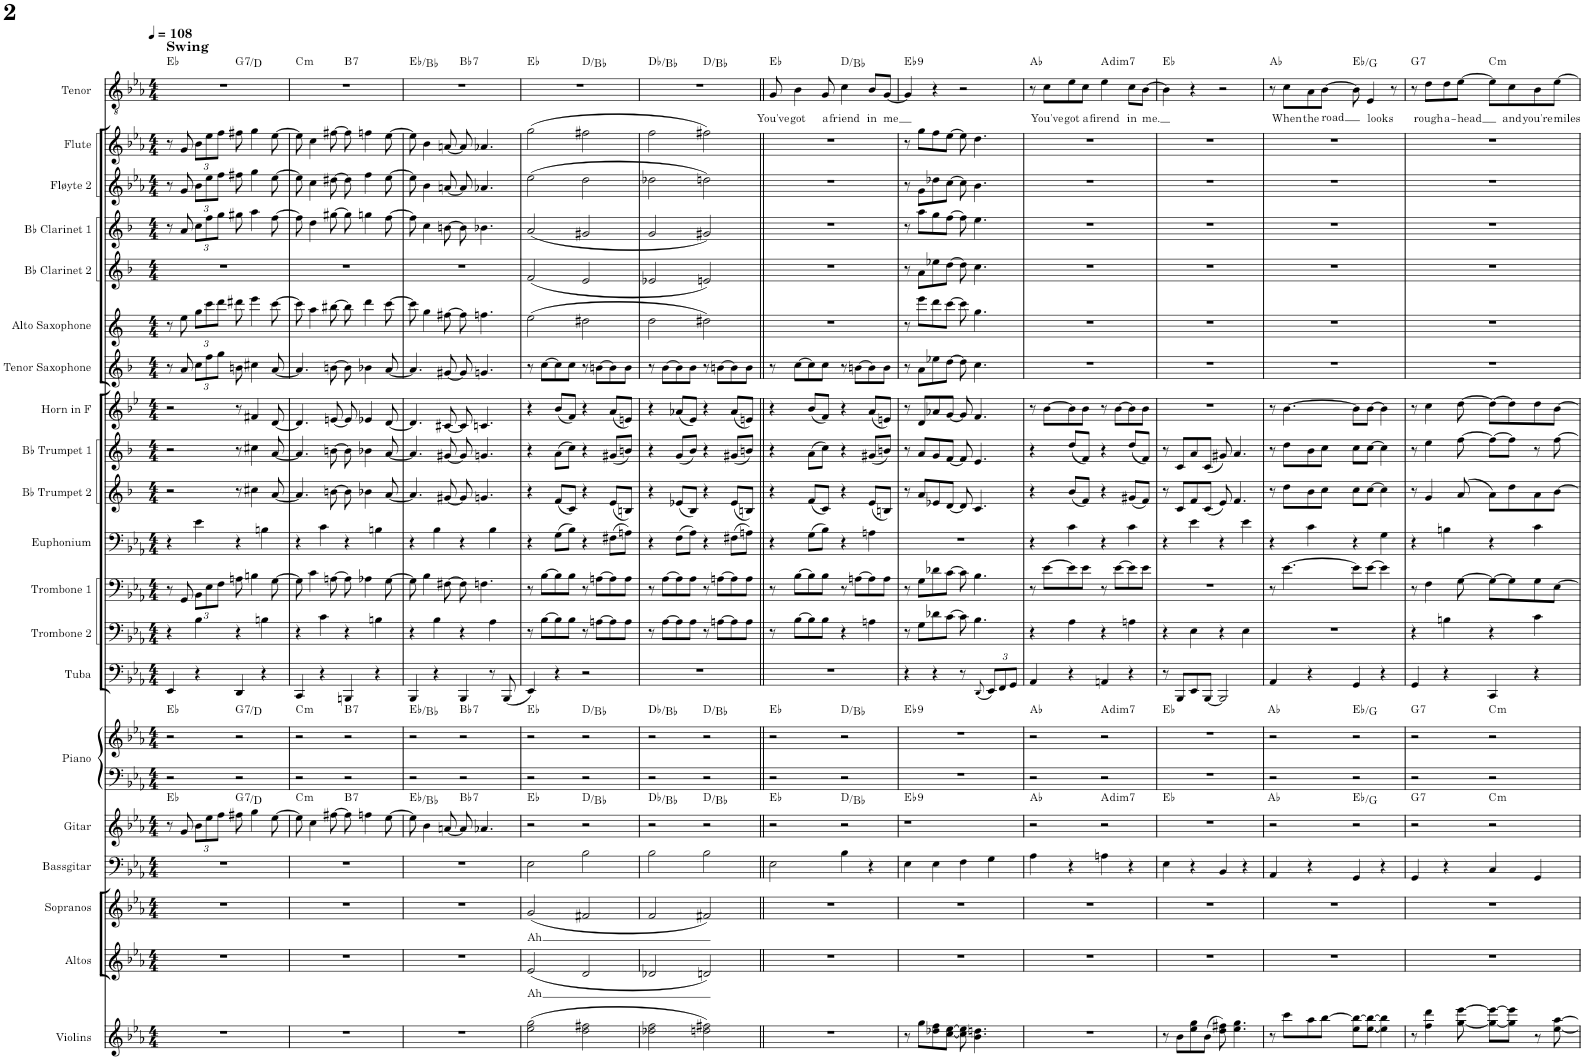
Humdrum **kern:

**kern	**kern	**text	**kern	**text	**kern	**kern	**harte	**kern	**kern	**harte	**kern	**kern	**kern	**kern	**kern	**kern	**kern	**kern	**kern	**kern	**kern	**kern	**kern	**kern	**text	**harte
*part20	*part19	*part19	*part18	*part18	*part17	*part16	*part16	*part15	*part15	*part15	*part14	*part13	*part12	*part11	*part10	*part9	*part8	*part7	*part6	*part5	*part4	*part3	*part2	*part1	*part1	*part1
*staff21	*staff20	*staff20	*staff19	*staff19	*staff18	*staff17	*	*staff16	*staff15	*	*staff14	*staff13	*staff12	*staff11	*staff10	*staff9	*staff8	*staff7	*staff6	*staff5	*staff4	*staff3	*staff2	*staff1	*staff1	*
*I"Violins	*I"Altos	*	*I"Sopranos	*	*I"Bassgitar	*I"Gitar	*	*I"Piano	*	*	*I"Tuba	*I"Trombone 2	*I"Trombone 1	*I"Euphonium	*I"Bb Trumpet 2	*I"Bb Trumpet 1	*I"Horn in F	*I"Tenor Saxophone	*I"Alto Saxophone	*I"Bb Clarinet 2	*I"Bb Clarinet 1	*I"Fløyte 2	*I"Flute	*I"Tenor	*	*
*I'Vls	*I'A.	*	*I'S.	*	*I'B.git.	*I'Git.	*	*I'Pno.	*	*	*I'Tba.	*I'Tbn. 2	*I'Tbn. 1	*I'Euph.	*I'Bb Tpt. 2	*I'Bb Tpt. 1	*	*I'T. Sax.	*I'A. Sax.	*I'Bb Cl. 2	*I'Bb Cl. 1	*I'Fl. 2	*I'Fl.	*I'T.	*	*
*clefG2	*clefG2	*	*clefG2	*	*clefF4	*clefG2	*	*clefF4	*clefG2	*	*clefF4	*clefF4	*clefF4	*clefF4	*clefG2	*clefG2	*clefG2	*clefG2	*clefG2	*clefG2	*clefG2	*clefG2	*clefG2	*clefGv2	*	*
*	*	*	*	*	*Trd7c12	*Trd7c12	*	*	*	*	*	*	*	*	*Trd1c2	*Trd1c2	*Trd4c7	*Trd8c14	*Trd5c9	*Trd1c2	*Trd1c2	*	*	*	*	*
*k[b-e-a-]	*k[b-e-a-]	*	*k[b-e-a-]	*	*k[b-e-a-]	*k[b-e-a-]	*	*k[b-e-a-]	*k[b-e-a-]	*	*k[b-e-a-]	*k[b-e-a-]	*k[b-e-a-]	*k[b-e-a-]	*k[b-]	*k[b-]	*k[b-e-]	*k[b-]	*k[]	*k[b-]	*k[b-]	*k[b-e-a-]	*k[b-e-a-]	*k[b-e-a-]	*	*
*M4/4	*M4/4	*	*M4/4	*	*M4/4	*M4/4	*	*M4/4	*M4/4	*	*M4/4	*M4/4	*M4/4	*M4/4	*M4/4	*M4/4	*M4/4	*M4/4	*M4/4	*M4/4	*M4/4	*M4/4	*M4/4	*M4/4	*	*
*MM108	*MM108	*	*MM108	*	*MM108	*MM108	*	*MM108	*MM108	*	*MM108	*MM108	*MM108	*MM108	*MM108	*MM108	*MM108	*MM108	*MM108	*MM108	*MM108	*MM108	*MM108	*MM108	*	*
=1	=1	=1	=1	=1	=1	=1	=1	=1	=1	=1	=1	=1	=1	=1	=1	=1	=1	=1	=1	=1	=1	=1	=1	=1	=1	=1
!	!	!	!	!	!	!	!	!	!	!	!	!	!	!	!	!	!	!	!	!	!	!	!	!LO:TX:a:B:t=Swing	!	!
*	*	*	*	*	*	*	*	*	*	*	*	*	*	*	*	*	*	*	*	*	*	*	*	*^	*	*
1r	1r	.	1r	.	1r	8r	Eb:maj	2r	2r	Eb:maj	4EE-/	4r	8r	4r	2r	2r	2r	8r	8r	1r	8r	8r	8r	1r	2ryy	.	Eb:maj
.	.	.	.	.	.	8g/	.	.	.	.	.	.	8GG/	.	.	.	.	8a/	8ee\	.	8a/	8g/	8g/	.	.	.	.
*	*	*	*	*	*	*Xbrackettup	*	*	*	*	*	*	*Xbrackettup	*	*	*	*	*Xbrackettup	*Xbrackettup	*	*Xbrackettup	*Xbrackettup	*Xbrackettup	*	*	*	*
.	.	.	.	.	.	12b-\L	.	.	.	.	4r	4B-\	12BB-\L	4e-\	.	.	.	12cc\L	12gg\L	.	12cc\L	12b-\L	12b-\L	.	.	.	.
.	.	.	.	.	.	12ee-\	.	.	.	.	.	.	12E-\	.	.	.	.	12ff\	12ccc\	.	12ff\	12ee-\	12ee-\	.	.	.	.
.	.	.	.	.	.	12ff\J	.	.	.	.	.	.	12F\J	.	.	.	.	12gg\J	12ddd\J	.	12gg\J	12ff\J	12ff\J	.	.	.	.
!	!	!	!	!	!	!	!LO:H:kt=7	!	!	!LO:H:kt=7	!	!	!	!	!	!	!	!	!	!	!	!	!	!	!	!	!LO:H:kt=7
.	.	.	.	.	.	8ff#X\	G:7/5	2r	2r	G:7/5	4DD/	4r	8An\	4r	8r	8r	8r	8bn\	8ddd#X\	.	8gg#X\	8ff#X\	8ff#X\	.	2ryy	.	G:7/5
.	.	.	.	.	.	4gg\	.	.	.	.	.	.	4Bn\	.	4cc#X\	4cc#X\	4f#X/	4cc#X\	4eee\	.	4aa\	4gg\	4gg\	.	.	.	.
.	.	.	.	.	.	.	.	.	.	.	4r	4Bn\	.	4Bn\	.	.	.	.	.	.	.	.	.	.	.	.	.
.	.	.	.	.	.	[8ee-\	.	.	.	.	.	.	[8G\	.	[8a/	[8a/	[8d/	[8a/	[8ccc\	.	[8ff\	[8ee-\	[8ee-\	.	.	.	.
=2	=2	=2	=2	=2	=2	=2	=2	=2	=2	=2	=2	=2	=2	=2	=2	=2	=2	=2	=2	=2	=2	=2	=2	=2	=2	=2	=2
!	!	!	!	!	!	!	!LO:H:kt=m	!	!	!LO:H:kt=m	!	!	!	!	!	!	!	!	!	!	!	!	!	!	!	!	!LO:H:kt=m
1r	1r	.	1r	.	1r	8ee-\]	C:min	2r	2r	C:min	4CC/	4r	8G\]	4r	4.a/]	4.a/]	4.d/]	4.a/]	8ccc\]	1r	8ff\]	8ee-\]	8ee-\]	1r	2ryy	.	C:min
.	.	.	.	.	.	4cc\	.	.	.	.	.	.	4c\	.	.	.	.	.	4aa\	.	4dd\	4cc\	4cc\	.	.	.	.
.	.	.	.	.	.	.	.	.	.	.	4r	4c\	.	4c\	.	.	.	.	.	.	.	.	.	.	.	.	.
.	.	.	.	.	.	[8ff#X\	.	.	.	.	.	.	[8An\	.	[8bn\	[8bn\	[8en/	[8bn\	[8bb#X\	.	[8gg#X\	[8dd#X\	[8ff#X\	.	.	.	.
!	!	!	!	!	!	!	!LO:H:kt=7	!	!	!LO:H:kt=7	!	!	!	!	!	!	!	!	!	!	!	!	!	!	!	!	!LO:H:kt=7
.	.	.	.	.	.	8ff#\]	B:7	2r	2r	B:7	4BBBn/	4r	8A\]	4r	8b\]	8b\]	8e/]	8b\]	8bb#\]	.	8gg#\]	8dd#\]	8ff#\]	.	2ryy	.	B:7
.	.	.	.	.	.	4ffn\	.	.	.	.	.	.	4A-X\	.	4b-X\	4b-X\	4e-X/	4b-X\	4ddd\	.	4ggn\	4ff\	4ffn\	.	.	.	.
.	.	.	.	.	.	.	.	.	.	.	4r	4Bn\	.	4Bn\	.	.	.	.	.	.	.	.	.	.	.	.	.
.	.	.	.	.	.	[8ee-\	.	.	.	.	.	.	[8G\	.	[8a/	[8a/	[8d/	[8a/	[8ccc\	.	[8ff\	[8ee-\	[8ee-\	.	.	.	.
=3	=3	=3	=3	=3	=3	=3	=3	=3	=3	=3	=3	=3	=3	=3	=3	=3	=3	=3	=3	=3	=3	=3	=3	=3	=3	=3	=3
1r	1r	.	1r	.	1r	8ee-\]	Eb:maj/5	2r	2r	Eb:maj/5	4BBB-/	4r	8G\]	4r	4.a/]	4.a/]	4.d/]	4.a/]	8ccc\]	1r	8ff\]	8ee-\]	8ee-\]	1r	2ryy	.	Eb:maj/5
.	.	.	.	.	.	4b-\	.	.	.	.	.	.	4B-\	.	.	.	.	.	4gg\	.	4cc\	4b-\	4b-\	.	.	.	.
.	.	.	.	.	.	.	.	.	.	.	4r	4B-\	.	4B-\	.	.	.	.	.	.	.	.	.	.	.	.	.
.	.	.	.	.	.	[8an/	.	.	.	.	.	.	[8F#X\	.	[8g#X/	[8g#X/	[8c#X/	[8g#X/	[8ff#X\	.	[8bn\	[8an/	[8an/	.	.	.	.
!	!	!	!	!	!	!	!LO:H:kt=7	!	!	!LO:H:kt=7	!	!	!	!	!	!	!	!	!	!	!	!	!	!	!	!	!LO:H:kt=7
.	.	.	.	.	.	8a/]	Bb:7	2r	2r	Bb:7	4BBB-/	4r	8F#\]	4r	8g#/]	8g#/]	8c#/]	8g#/]	8ff#\]	.	8b\]	8a/]	8a/]	.	2ryy	.	Bb:7
.	.	.	.	.	.	4.a-X/	.	.	.	.	.	.	4.Fn\	.	4.gn/	4.gn/	4.cn/	4.gn/	4.ffn\	.	4.b-X\	4.a-X/	4.a-X/	.	.	.	.
.	.	.	.	.	.	.	.	.	.	.	8r	4A-\	.	4B-\	.	.	.	.	.	.	.	.	.	.	.	.	.
.	.	.	.	.	.	.	.	.	.	.	(8BBB-/	.	.	.	.	.	.	.	.	.	.	.	.	.	.	.	.
=4	=4	=4	=4	=4	=4	=4	=4	=4	=4	=4	=4	=4	=4	=4	=4	=4	=4	=4	=4	=4	=4	=4	=4	=4	=4	=4	=4
!	!	!LO:LY:b	!	!LO:LY:b	!	!	!	!	!	!	!	!	!	!	!	!	!	!	!	!	!	!	!	!	!	!	!
(2ee-\ 2gg\	(2e-/	Ah	(2g/	Ah	2E-\	2r	Eb:maj	2r	2r	Eb:maj	4EE-/)	8r	8r	4r	4r	4r	4r	8r	(2ee\	(2f/	(2a/	(2ee-\	(2gg\	1r	2ryy	.	Eb:maj
.	.	.	.	.	.	.	.	.	.	.	.	[8B-\L	[8B-\L	.	.	.	.	[8cc\L	.	.	.	.	.	.	.	.	.
.	.	.	.	.	.	.	.	.	.	.	4r	8B-\]	8B-\]	(8G\L	(8f/L	(8a\L	(8b-/L	8cc\]	.	.	.	.	.	.	.	.	.
.	.	.	.	.	.	.	.	.	.	.	.	8B-\J	8B-\J	8B-\J)	8c/J)	8cc\J)	8f/J)	8cc\J	.	.	.	.	.	.	.	.	.
2dd\ 2ff#X\	2d/	.	2f#X/	.	2B-\	2r	D:maj/b6	2r	2r	D:maj/b6	2r	8r	8r	4r	4r	4r	4r	8r	2dd#X\	2e/	2g#X/	2dd\	2ff#X\	.	2ryy	.	D:maj/b6
.	.	.	.	.	.	.	.	.	.	.	.	[8An\L	[8An\L	.	.	.	.	[8bn\L	.	.	.	.	.	.	.	.	.
.	.	.	.	.	.	.	.	.	.	.	.	8A\]	8A\]	(8F#X\L	(8e/L	(8g#X/L	(8a/L	8b\]	.	.	.	.	.	.	.	.	.
.	.	.	.	.	.	.	.	.	.	.	.	8A\J	8A\J	8An\J)	8Bn/J)	8bn/J)	8en/J)	8b\J	.	.	.	.	.	.	.	.	.
=5	=5	=5	=5	=5	=5	=5	=5	=5	=5	=5	=5	=5	=5	=5	=5	=5	=5	=5	=5	=5	=5	=5	=5	=5	=5	=5	=5
2dd-X\ 2ff\	2d-X/	.	2f/	.	2B-\	2r	Db:maj/6	2r	2r	Db:maj/6	1r	8r	8r	4r	4r	4r	4r	8r	2dd\	2e-X/	2g/	2dd-X\	2ff\	1r	2ryy	.	Db:maj/6
.	.	.	.	.	.	.	.	.	.	.	.	[8A-\L	[8A-\L	.	.	.	.	[8b-\L	.	.	.	.	.	.	.	.	.
.	.	.	.	.	.	.	.	.	.	.	.	8A-\]	8A-\]	(8F\L	(8e-X/L	(8g/L	(8a-X/L	8b-\]	.	.	.	.	.	.	.	.	.
.	.	.	.	.	.	.	.	.	.	.	.	8A-\J	8A-\J	8A-\J)	8B-/J)	8b-/J)	8e-/J)	8b-\J	.	.	.	.	.	.	.	.	.
2ddn\ 2ff#X\)	2dn/)	.	2f#X/)	.	2B-\	2r	D:maj/b6	2r	2r	D:maj/b6	.	8r	8r	4r	4r	4r	4r	8r	2dd#X\)	2en/)	2g#X/)	2ddn\)	2ff#X\)	.	2ryy	.	D:maj/b6
.	.	.	.	.	.	.	.	.	.	.	.	[8An\L	[8An\L	.	.	.	.	[8bn\L	.	.	.	.	.	.	.	.	.
.	.	.	.	.	.	.	.	.	.	.	.	8A\]	8A\]	(8F#X\L	(8e-/L	(8g#X/L	(8a-/L	8b\]	.	.	.	.	.	.	.	.	.
.	.	.	.	.	.	.	.	.	.	.	.	8A\J	8A\J	8An\J)	8Bn/J)	8bn/J)	8en/J)	8b\J	.	.	.	.	.	.	.	.	.
=6||	=6||	=6||	=6||	=6||	=6||	=6||	=6||	=6||	=6||	=6||	=6||	=6||	=6||	=6||	=6||	=6||	=6||	=6||	=6||	=6||	=6||	=6||	=6||	=6||	=6||	=6||	=6||
!	!	!	!	!	!	!	!	!	!	!	!	!	!	!	!	!	!	!	!	!	!	!	!	!	!	!LO:LY:b	!
*	*	*	*	*	*	*	*	*	*	*	*	*	*	*	*	*	*	*	*	*	*	*	*	*v	*v	*	*
1r	1r	.	1r	.	2E-\	2r	Eb:maj	2r	2r	Eb:maj	1r	8r	8r	4r	4r	4r	4r	8r	1r	1r	1r	1r	1r	8G/	You've	Eb:maj
!	!	!	!	!	!	!	!	!	!	!	!	!	!	!	!	!	!	!	!	!	!	!	!	!	!LO:LY:b	!
.	.	.	.	.	.	.	.	.	.	.	.	[8B-\L	[8B-\L	.	.	.	.	[8cc\L	.	.	.	.	.	4B-\	got	.
.	.	.	.	.	.	.	.	.	.	.	.	8B-\]	8B-\]	(8G\L	(8f/L	(8a\L	(8b-/L	8cc\]	.	.	.	.	.	.	.	.
!	!	!	!	!	!	!	!	!	!	!	!	!	!	!	!	!	!	!	!	!	!	!	!	!	!LO:LY:b	!
.	.	.	.	.	.	.	.	.	.	.	.	8B-\J	8B-\J	8B-\J)	8c/J)	8cc\J)	8f/J)	8cc\J	.	.	.	.	.	8G/	a	.
!	!	!	!	!	!	!	!	!	!	!	!	!	!	!	!	!	!	!	!	!	!	!	!	!	!LO:LY:b	!
.	.	.	.	.	4B-\	2r	D:maj/b6	2r	2r	D:maj/b6	.	4r	8r	4r	4r	4r	4r	8r	.	.	.	.	.	4c\	friend	D:maj/b6
.	.	.	.	.	.	.	.	.	.	.	.	.	[8An\L	.	.	.	.	[8bn\L	.	.	.	.	.	.	.	.
!	!	!	!	!	!	!	!	!	!	!	!	!	!	!	!	!	!	!	!	!	!	!	!	!	!LO:LY:b	!
.	.	.	.	.	4r	.	.	.	.	.	.	4An\	8A\]	4An\	(8e/L	(8g#X/L	(8a/L	8b\]	.	.	.	.	.	8B-/L	in	.
!	!	!	!	!	!	!	!	!	!	!	!	!	!	!	!	!	!	!	!	!	!	!	!	!	!LO:LY:b	!
.	.	.	.	.	.	.	.	.	.	.	.	.	8A\J	.	8Bn/J)	8bn/J)	8en/J)	8b\J	.	.	.	.	.	[8G/J	me	.
=7	=7	=7	=7	=7	=7	=7	=7	=7	=7	=7	=7	=7	=7	=7	=7	=7	=7	=7	=7	=7	=7	=7	=7	=7	=7	=7
!	!	!	!	!	!	!	!LO:H:kt=9	!	!	!LO:H:kt=9	!	!	!	!	!	!	!	!	!	!	!	!	!	!	!	!LO:H:kt=9
8r	1r	.	1r	.	4E-\	1r	Eb:9	1r	1r	Eb:9	4r	8r	8r	1r	8r	8r	8r	8r	8r	8r	8r	8r	8r	4G/]	.	Eb:9
8gg\L	.	.	.	.	.	.	.	.	.	.	.	8G\L	8G\L	.	8a/L	8a/L	8d/L	8a\L	8eee\L	8a\L	8aa\L	8g\L	8gg\L	.	.	.
8dd-X\ 8ff\	.	.	.	.	4E-\	.	.	.	.	.	4r	8d-X\	8d-X\	.	8e-X/	8g/	8a-X/	8ee-X\	8ddd\	8ee-X\	8gg\	8dd-X\	8ff\	4r	.	.
[8cc\ [8ee-\J	.	.	.	.	.	.	.	.	.	.	.	[8c\J	[8c\J	.	[8d/J	[8f/J	[8g/J	[8dd\J	[8ccc\J	[8dd\J	[8ff\J	[8cc\J	[8ee-\J	.	.	.
8cc\] 8ee-\]	.	.	.	.	4F\	.	.	.	.	.	8r	8c\]	8c\]	.	8d/]	8f/]	8g/]	8dd\]	8ccc\]	8dd\]	8ff\]	8cc\]	8ee-\]	2r	.	.
4.b-\ 4.ddn\	.	.	.	.	.	.	.	.	.	.	(8DD!/	4.B-\	4.B-\	.	4.c/	4.e/	4.f/	4.cc\	4.gg\	4.cc\	4.ee\	4.b-\	4.dd\	.	.	.
*	*	*	*	*	*	*	*	*	*	*	*Xbrackettup	*	*	*	*	*	*	*	*	*	*	*	*	*	*	*
.	.	.	.	.	4G\	.	.	.	.	.	12EE-/L)	.	.	.	.	.	.	.	.	.	.	.	.	.	.	.
.	.	.	.	.	.	.	.	.	.	.	12FF/	.	.	.	.	.	.	.	.	.	.	.	.	.	.	.
.	.	.	.	.	.	.	.	.	.	.	12GG/J	.	.	.	.	.	.	.	.	.	.	.	.	.	.	.
=8	=8	=8	=8	=8	=8	=8	=8	=8	=8	=8	=8	=8	=8	=8	=8	=8	=8	=8	=8	=8	=8	=8	=8	=8	=8	=8
1r	1r	.	1r	.	4A-\	2r	Ab:maj	2r	2r	Ab:maj	4AA-/	4r	8r	4r	4r	4r	8r	1r	1r	1r	1r	1r	1r	8r	.	Ab:maj
!	!	!	!	!	!	!	!	!	!	!	!	!	!	!	!	!	!	!	!	!	!	!	!	!	!LO:LY:b	!
.	.	.	.	.	.	.	.	.	.	.	.	.	[8e-\L	.	.	.	[8b-\L	.	.	.	.	.	.	8c\L	You've	.
!	!	!	!	!	!	!	!	!	!	!	!	!	!	!	!	!	!	!	!	!	!	!	!	!	!LO:LY:b	!
.	.	.	.	.	4r	.	.	.	.	.	4r	4A-\	8e-\]	4c\	(8b-/L	(8dd/L	8b-\]	.	.	.	.	.	.	8e-\	got	.
!	!	!	!	!	!	!	!	!	!	!	!	!	!	!	!	!	!	!	!	!	!	!	!	!	!LO:LY:b	!
.	.	.	.	.	.	.	.	.	.	.	.	.	8e-\J	.	8f/J)	8f/J)	8b-\J	.	.	.	.	.	.	8c\J	a	.
!	!	!	!	!	!	!	!LO:H:kt=dim7	!	!	!LO:H:kt=dim7	!	!	!	!	!	!	!	!	!	!	!	!	!	!	!LO:LY:b	!LO:H:kt=dim7
.	.	.	.	.	4An\	2r	A:dim7	2r	2r	A:dim7	4AAn/	4r	8r	4r	4r	4r	8r	.	.	.	.	.	.	4e-\	firend	A:dim7
.	.	.	.	.	.	.	.	.	.	.	.	.	[8e-\L	.	.	.	[8b-\L	.	.	.	.	.	.	.	.	.
!	!	!	!	!	!	!	!	!	!	!	!	!	!	!	!	!	!	!	!	!	!	!	!	!	!LO:LY:b	!
.	.	.	.	.	4r	.	.	.	.	.	4r	4An\	8e-\]	4c\	(8g#X/L	(8dd/L	8b-\]	.	.	.	.	.	.	8c\L	in	.
!	!	!	!	!	!	!	!	!	!	!	!	!	!	!	!	!	!	!	!	!	!	!	!	!	!LO:LY:b	!
.	.	.	.	.	.	.	.	.	.	.	.	.	8e-\J	.	8f/J)	8f/J)	8b-\J	.	.	.	.	.	.	[8B-\J	me.	.
=9	=9	=9	=9	=9	=9	=9	=9	=9	=9	=9	=9	=9	=9	=9	=9	=9	=9	=9	=9	=9	=9	=9	=9	=9	=9	=9
8r	1r	.	1r	.	4E-\	1r	Eb:maj	1r	1r	Eb:maj	8r	4r	1r	4r	8r	8r	1r	1r	1r	1r	1r	1r	1r	4B-\]	.	Eb:maj
8b-\L	.	.	.	.	.	.	.	.	.	.	8BBB-/L	.	.	.	8c/L	8c/L	.	.	.	.	.	.	.	.	.	.
8ee-\ 8gg\	.	.	.	.	4r	.	.	.	.	.	8EE-/	4E-\	.	4e-\	8f/	8a/	.	.	.	.	.	.	.	4r	.	.
(8b-\J	.	.	.	.	.	.	.	.	.	.	[8BBB-/J	.	.	.	(8c/J	(8c/J	.	.	.	.	.	.	.	.	.	.
8dd\ 8ff#X\)	.	.	.	.	4BB-/	.	.	.	.	.	2BBB-/]	4r	.	4r	8e/)	8g#X/)	.	.	.	.	.	.	.	2r	.	.
4.ee-\ 4.gg\	.	.	.	.	.	.	.	.	.	.	.	.	.	.	4.f/	4.a/	.	.	.	.	.	.	.	.	.	.
.	.	.	.	.	4r	.	.	.	.	.	.	4E-\	.	4e-\	.	.	.	.	.	.	.	.	.	.	.	.
=10	=10	=10	=10	=10	=10	=10	=10	=10	=10	=10	=10	=10	=10	=10	=10	=10	=10	=10	=10	=10	=10	=10	=10	=10	=10	=10
8r	1r	.	1r	.	4AA-/	2r	Ab:maj	2r	2r	Ab:maj	4AA-/	1r	8r	4r	8r	8r	8r	1r	1r	1r	1r	1r	1r	8r	.	Ab:maj
!	!	!	!	!	!	!	!	!	!	!	!	!	!	!	!	!	!	!	!	!	!	!	!	!	!LO:LY:b	!
8ccc\L	.	.	.	.	.	.	.	.	.	.	.	.	[4.e-\	.	8dd\L	8dd\L	[4.b-\	.	.	.	.	.	.	8c\L	When	.
!	!	!	!	!	!	!	!	!	!	!	!	!	!	!	!	!	!	!	!	!	!	!	!	!	!LO:LY:b	!
8aa-\	.	.	.	.	4r	.	.	.	.	.	4r	.	.	4c\	8b-\	8b-\	.	.	.	.	.	.	.	8A-\	the	.
!	!	!	!	!	!	!	!	!	!	!	!	!	!	!	!	!	!	!	!	!	!	!	!	!	!LO:LY:b	!
[8bb-\J	.	.	.	.	.	.	.	.	.	.	.	.	.	.	8cc\J	8cc\J	.	.	.	.	.	.	.	[8B-\J	road	.
8ee-\ 8bb-\_L	.	.	.	.	4GG/	2r	Eb:maj/3	2r	2r	Eb:maj/3	4GG/	.	8e-\L]	4r	8cc\L	8cc\L	8b-\L]	.	.	.	.	.	.	8B-\]	.	Eb:maj/3
!	!	!	!	!	!	!	!	!	!	!	!	!	!	!	!	!	!	!	!	!	!	!	!	!	!LO:LY:b	!
[8ee-\ 8bb-\_J	.	.	.	.	.	.	.	.	.	.	.	.	[8e-\J	.	[8cc\J	[8cc\J	[8b-\J	.	.	.	.	.	.	4E-/	looks	.
4ee-\] 4bb-\]	.	.	.	.	4r	.	.	.	.	.	4r	.	4e-\]	4G\	4cc\]	4cc\]	4b-\]	.	.	.	.	.	.	.	.	.
.	.	.	.	.	.	.	.	.	.	.	.	.	.	.	.	.	.	.	.	.	.	.	.	8r	.	.
=11	=11	=11	=11	=11	=11	=11	=11	=11	=11	=11	=11	=11	=11	=11	=11	=11	=11	=11	=11	=11	=11	=11	=11	=11	=11	=11
!	!	!	!	!	!	!	!LO:H:kt=7	!	!	!LO:H:kt=7	!	!	!	!	!	!	!	!	!	!	!	!	!	!	!	!LO:H:kt=7
8r	1r	.	1r	.	4GG/	2r	G:7	2r	2r	G:7	4GG/	4r	8r	4r	8r	8r	8r	1r	1r	1r	1r	1r	1r	8r	.	G:7
!	!	!	!	!	!	!	!	!	!	!	!	!	!	!	!	!	!	!	!	!	!	!	!	!	!LO:LY:b	!
4ff\ 4ddd\	.	.	.	.	.	.	.	.	.	.	.	.	4F\	.	4g/	4ee\	4cc\	.	.	.	.	.	.	8d\L	rough	.
!	!	!	!	!	!	!	!	!	!	!	!	!	!	!	!	!	!	!	!	!	!	!	!	!	!LO:LY:b	!
.	.	.	.	.	4r	.	.	.	.	.	4r	4Bn\	.	4Bn\	.	.	.	.	.	.	.	.	.	8d\	a-	.
!	!	!	!	!	!	!	!	!	!	!	!	!	!	!	!	!	!	!	!	!	!	!	!	!	!LO:LY:b	!
[8gg\ [8eee-\	.	.	.	.	.	.	.	.	.	.	.	.	[8G\	.	(8a/	[8ff\	[8dd\	.	.	.	.	.	.	[8e-\J	-head	.
!	!	!	!	!	!	!	!LO:H:kt=m	!	!	!LO:H:kt=m	!	!	!	!	!	!	!	!	!	!	!	!	!	!	!	!LO:H:kt=m
8gg\_ 8eee-\_L	.	.	.	.	4C/	2r	C:min	2r	2r	C:min	4CC/	4r	8G\L_	4r	8a\L)	8ff\L_	8dd\L_	.	.	.	.	.	.	8e-\L]	.	C:min
!	!	!	!	!	!	!	!	!	!	!	!	!	!	!	!	!	!	!	!	!	!	!	!	!	!LO:LY:b	!
8gg\] 8eee-\]J	.	.	.	.	.	.	.	.	.	.	.	.	8G\]	.	8dd\	8ff\J]	8dd\]	.	.	.	.	.	.	8c\	and	.
!	!	!	!	!	!	!	!	!	!	!	!	!	!	!	!	!	!	!	!	!	!	!	!	!	!LO:LY:b	!
8r	.	.	.	.	4GG/	.	.	.	.	.	4r	4c\	8G\	4c\	8a\	8r	8dd\	.	.	.	.	.	.	8B-\	you're	.
!	!	!	!	!	!	!	!	!	!	!	!	!	!	!	!	!	!	!	!	!	!	!	!	!	!LO:LY:b	!
[8ee-\ [8aa-\	.	.	.	.	.	.	.	.	.	.	.	.	[8E-\J	.	[8b-\J	[8ff\	[8b-\J	.	.	.	.	.	.	[8e-\J	miles	.
=	=	=	=	=	=	=	=	=	=	=	=	=	=	=	=	=	=	=	=	=	=	=	=	=	=	=
*-	*-	*-	*-	*-	*-	*-	*-	*-	*-	*-	*-	*-	*-	*-	*-	*-	*-	*-	*-	*-	*-	*-	*-	*-	*-	*-
